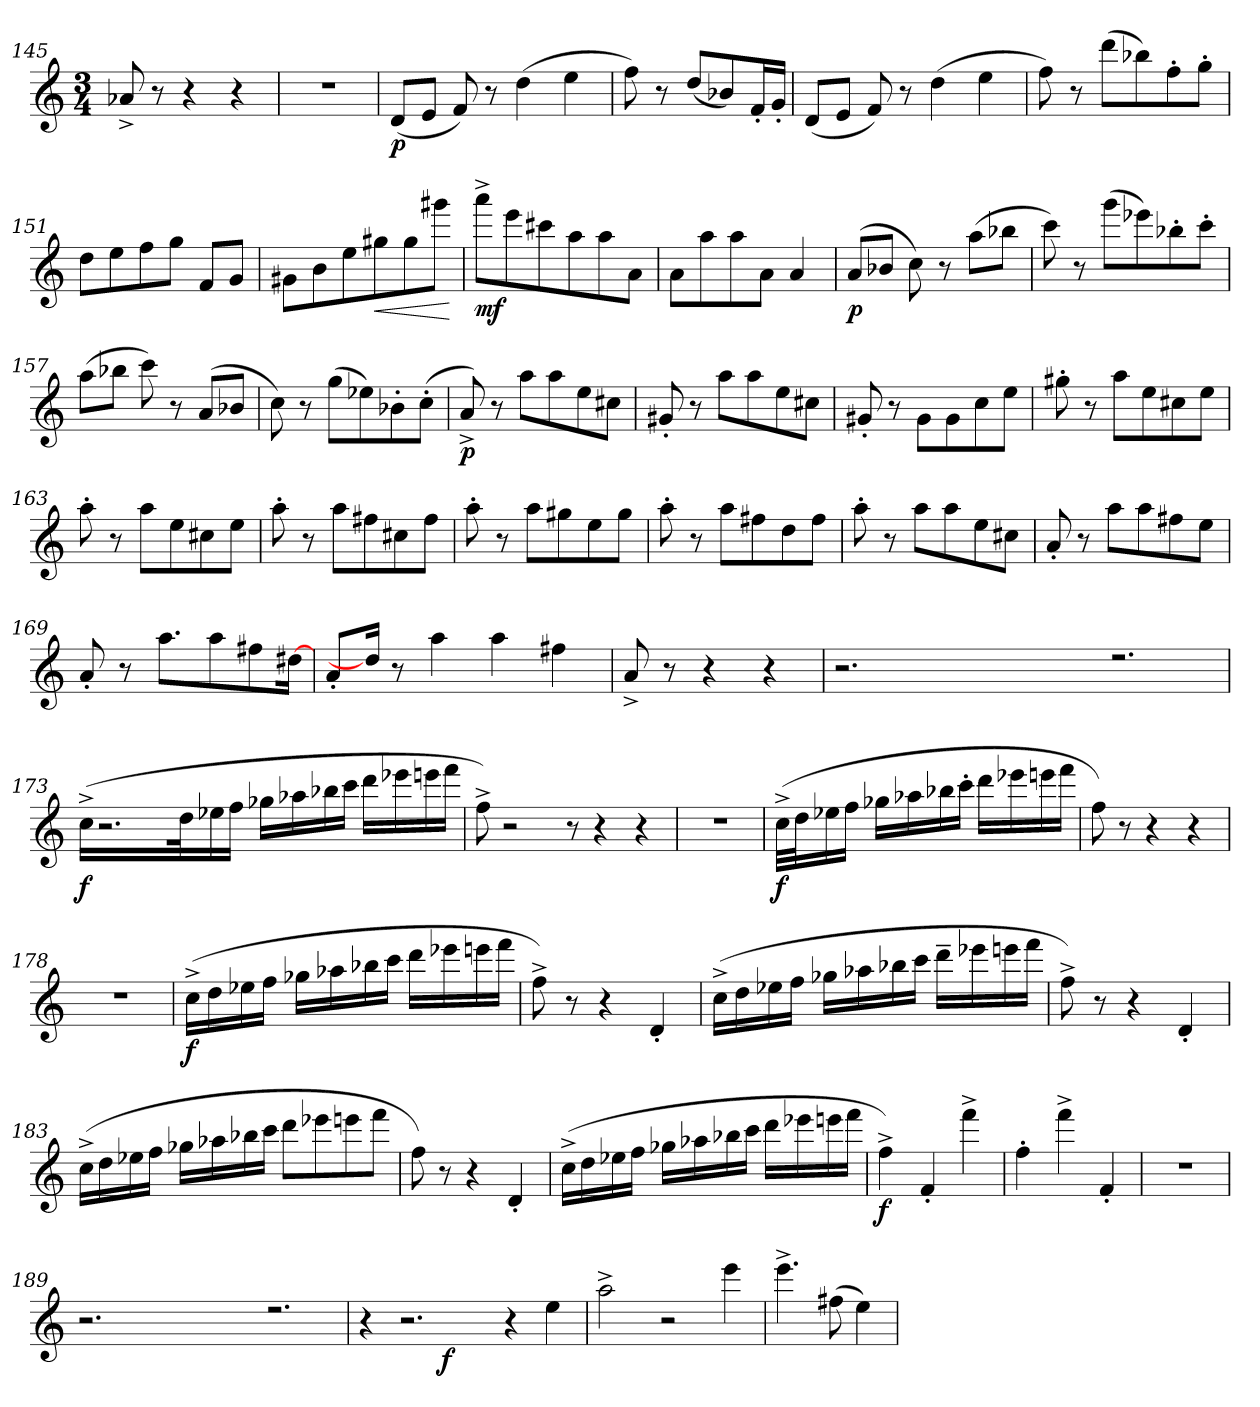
**kern	**dynam
*part1	*part1
*staff1	*staff1
*clefG2	*
*k[]	*
*M3/4	*
=145	=145
8a-X^/	.
8r	.
4r	.
4r	.
=146	=146
2.r	.
!!LO:LB:g=z
=147	=147
!	!LO:DY:b
(8d/L	p
8e/J	.
8f/)	.
8r	.
(4dd\	.
4ee\	.
=148	=148
8ff\)	.
8r	.
(8dd/L	.
8b-X/)	.
16f'/L	.
16g'/JJ	.
=149	=149
(8d/L	.
8e/J	.
8f/)	.
8r	.
(4dd\	.
4ee\	.
=150	=150
8ff\)	.
8r	.
(8ddd\L	.
8bb-X\)	.
8ff'\	.
8gg'\J	.
=151	=151
8dd\L	.
8ee\	.
8ff\	.
8gg\J	.
8f/L	.
8g/J	.
!!LO:LB:g=z
=152	=152
8g#X\L	.
8b\	.
8ee\	.
!	!LO:HP:b
8gg#X\	<
8gg#\	.
8ggg#X\J	.
.	[
=153	=153
!	!LO:DY:b
8aaa^\L	mf
8eee\	.
8ccc#X\	.
8aa\	.
8aa\	.
8a\J	.
=154	=154
8a\L	.
8aa\	.
8aa\	.
8a\J	.
4a/	.
=155	=155
!	!LO:DY:b
(8a/L	p
8b-X/J	.
8cc\)	.
8r	.
(8aa\L	.
8bb-X\J	.
=156	=156
8ccc\)	.
8r	.
(8ggg\L	.
8eee-X\)	.
8bb-X'\	.
8ccc'\J	.
!!LO:LB:g=z
=157	=157
(8aa\L	.
8bb-X\J	.
8ccc\)	.
8r	.
(8a/L	.
8b-X/J	.
=158	=158
8cc\)	.
8r	.
(8gg\L	.
8ee-X\)	.
8b-X'\	.
(8cc'\J	.
=159	=159
!	!LO:DY:b
8a^/)	p
8r	.
8aa\L	.
8aa\	.
8ee\	.
8cc#X\J	.
=160	=160
8g#X'/	.
8r	.
8aa\L	.
8aa\	.
8ee\	.
8cc#X\J	.
=161	=161
8g#X'/	.
8r	.
8g#\L	.
8g#\	.
8cc\	.
8ee\J	.
!!LO:LB:g=z
=162	=162
8gg#X'\	.
8r	.
8aa\L	.
8ee\	.
8cc#X\	.
8ee\J	.
=163	=163
8aa'\	.
8r	.
8aa\L	.
8ee\	.
8cc#X\	.
8ee\J	.
=164	=164
8aa'\	.
8r	.
8aa\L	.
8ff#X\	.
8cc#X\	.
8ff#\J	.
=165	=165
8aa'\	.
8r	.
8aa\L	.
8gg#X\	.
8ee\	.
8gg#\J	.
=166	=166
8aa'\	.
8r	.
8aa\L	.
8ff#X\	.
8dd\	.
8ff#\J	.
!!LO:LB:g=z
=167	=167
8aa'\	.
8r	.
8aa\L	.
8aa\	.
8ee\	.
8cc#X\J	.
=168	=168
8a'/	.
8r	.
8aa\L	.
8aa\	.
8ff#X\	.
8ee\J	.
=169	=169
8a'/	.
8r	.
8.aa\L	.
8aa\	.
8ff#X\	.
[16dd#X\J	.
=170	=170
8a'/	.
16dd#\J]	.
8r	.
4aa\	.
4aa\	.
4ff#X\	.
=171	=171
8a^/	.
8r	.
4r	.
4r	.
=172	=172
*^	*
0ryy	2.r	.
.	0ryy	.
2.rdd	.	.
*v	*v	*
!!LO:LB:g=z
=173	=173
!	!LO:DY:b
(16cc^\LL	f
2.r	.
32dd\k	.
16ee-X\	.
16ff\JJ	.
16gg-X\LL	.
16aa-X\	.
16bb-X\	.
16ccc\JJ	.
16ddd\LL	.
16eee-X\	.
16eeen\	.
16fff\JJ	.
=174	=174
8ff^\)	.
2r	.
8r	.
4r	.
4r	.
=175	=175
2.rdd	.
=176	=176
!	!LO:DY:b
(32cc^\LLL	f
32dd\J	.
16ee-X\	.
16ff\JJ	.
16gg-X\LL	.
16aa-X\	.
16bb-X\	.
16ccc'\JJ	.
16ddd\LL	.
16eee-X\	.
16eeen\	.
16fff\JJ	.
!!LO:LB:g=z
=177	=177
8ff\)	.
8r	.
4r	.
4r	.
=178	=178
2.rdd	.
=179	=179
!	!LO:DY:b
(16cc^\LL	f
16dd\	.
16ee-X\	.
16ff\JJ	.
16gg-X\LL	.
16aa-X\	.
16bb-X\	.
16ccc\JJ	.
16ddd\LL	.
16eee-X\	.
16eeen\	.
16fff\JJ	.
=180	=180
8ff^\)	.
8r	.
4r	.
4d'/	.
!!LO:LB:g=z
=181	=181
(16cc^\LL	.
16dd\	.
16ee-X\	.
16ff\JJ	.
16gg-X\LL	.
16aa-X\	.
16bb-X\	.
16ccc\JJ	.
16ddd~\LL	.
16eee-X\	.
16eeen\	.
16fff\JJ	.
=182	=182
8ff^\)	.
8r	.
4r	.
4d'/	.
=183	=183
(16cc^\LL	.
16dd\	.
16ee-X\	.
16ff\JJ	.
16gg-X\LL	.
16aa-X\	.
16bb-X\	.
16ccc\JJ	.
8ddd\L	.
8eee-X\	.
8eeen\	.
8fff\J	.
!!LO:LB:g=z
=184	=184
8ff\)	.
8r	.
4r	.
4d'/	.
=185	=185
(16cc^\LL	.
16dd\	.
16ee-X\	.
16ff\JJ	.
16gg-X\LL	.
16aa-X\	.
16bb-X\	.
16ccc\JJ	.
16ddd\LL	.
16eee-X\	.
16eeen\	.
16fff\JJ	.
=186	=186
!	!LO:DY:b
4ff^\)	f
4f'/	.
4fff^\	.
=187	=187
4ff'\	.
4fff^\	.
4f'/	.
=188	=188
2.r	.
=189	=189
*^	*
0ryy	2.r	.
.	0ryy	.
2.rdd	.	.
!!LO:LB:g=z	!!
=190	=190	=190
4r	2ryy	.
2.r	.	.
!	!	!LO:DY:b
.	1ryy	f
4r	.	.
4ee\	.	.
*v	*v	*
=191	=191
2aa^\	.
2r	.
4eee\	.
=192	=192
4.eee^\	.
(8ff#X\	.
4ee\)	.
=	=
*-	*-
